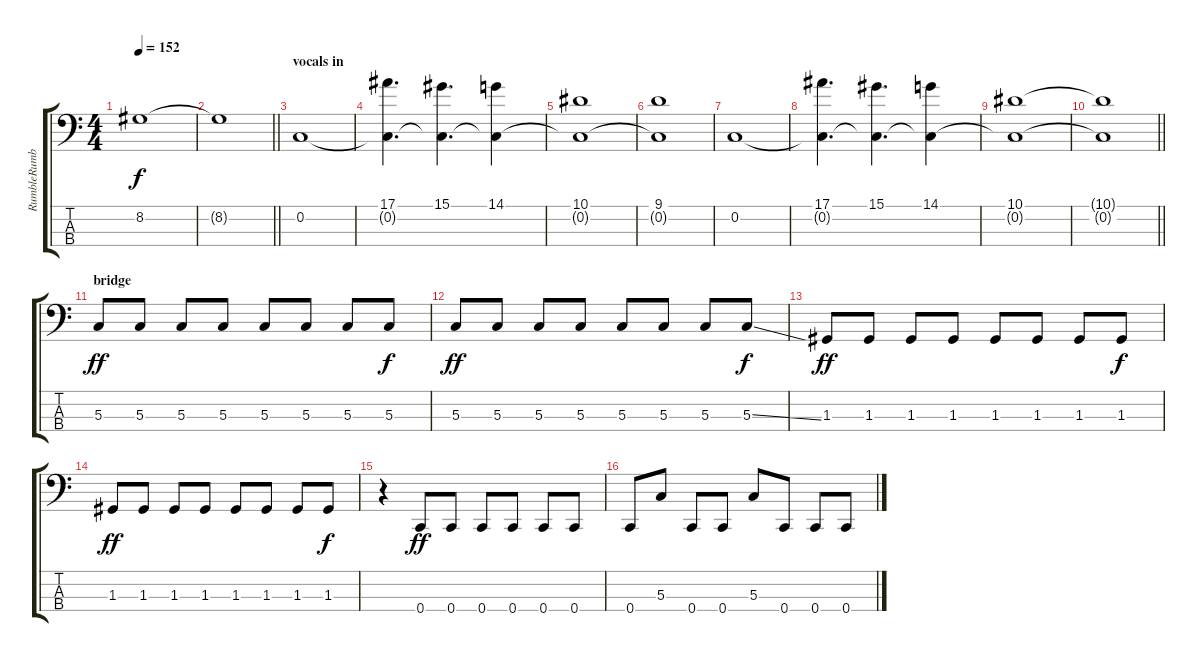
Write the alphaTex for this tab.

\track ("RumbleRumble" "RumbleRumb") {instrument electricbassfinger}
\staff {score tabs}
\tuning (F2 C2 G1 C1) {hide}
\ts (4 4)
\tempo 152
\clef f4
\ks c
8.2.1{dy f} |
\barLineRight lightlight
8.2{t}.1 |
\section ("" "vocals in")
0.2.1 |
(17.1 0.2{t}).4{d} (15.1 0.2{t}).4{d} (14.1 0.2{t}).4 |
(10.1 0.2{t}).1 |
(9.1 0.2{t}).1 |
0.2.1 |
(17.1 0.2{t}).4{d} (15.1 0.2{t}).4{d} (14.1 0.2{t}).4 |
(10.1 0.2{t}).1 |
\barLineRight lightlight
(10.1{t} 0.2{t}).1 |
\section ("" "bridge")
5.3.8{dy ff instrument electricbasspick} 5.3.8 5.3.8 5.3.8 5.3.8 5.3.8 5.3.8 5.3.8{dy f} |
5.3.8{dy ff} 5.3.8 5.3.8 5.3.8 5.3.8 5.3.8 5.3.8 5.3{ss}.8{dy f} |
1.3.8{dy ff} 1.3.8 1.3.8 1.3.8 1.3.8 1.3.8 1.3.8 1.3.8{dy f} |
1.3.8{dy ff} 1.3.8 1.3.8 1.3.8 1.3.8 1.3.8 1.3.8 1.3.8{dy f} |
r.4 0.4.8{dy ff} 0.4.8 0.4.8 0.4.8 0.4.8 0.4.8 |
0.4.8 5.3.8 0.4.8 0.4.8 5.3.8 0.4.8 0.4.8 0.4.8
